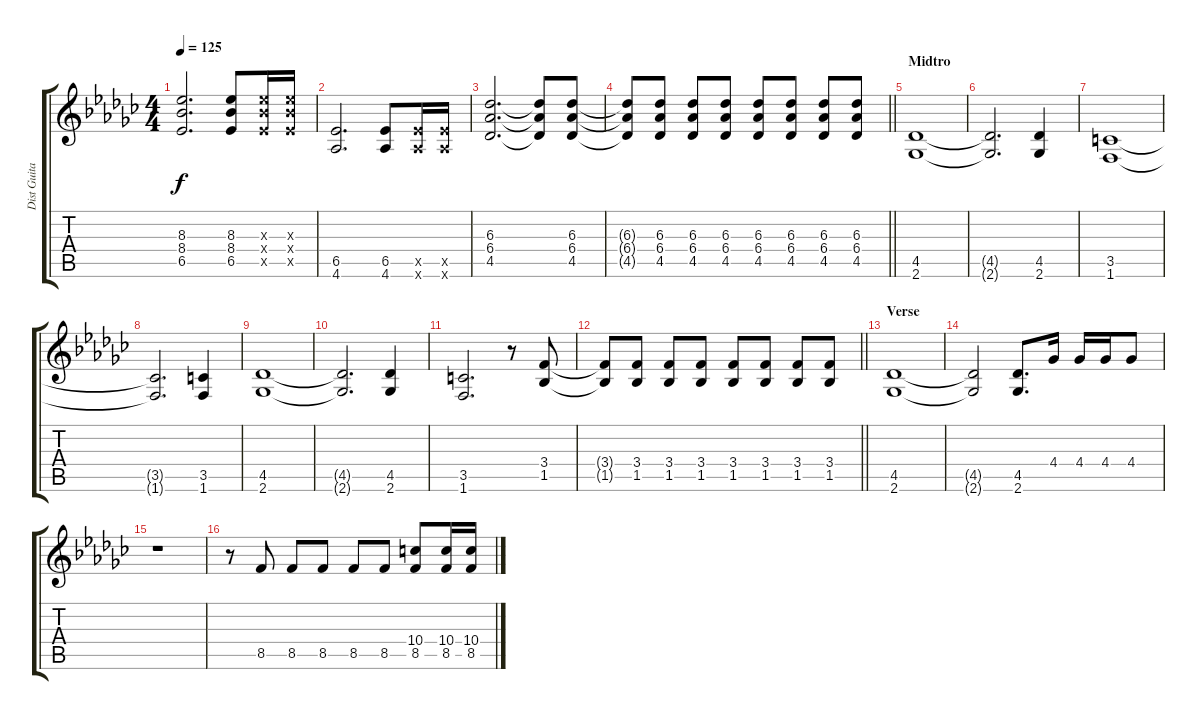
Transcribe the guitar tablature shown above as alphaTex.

\track ("Dist Guitar" "Dist Guita") {instrument distortionguitar}
\staff {score tabs}
\tuning (E4 B3 G3 D3 A2 E2) {hide}
\ts (4 4)
\tempo 125
\clef g2
\ks gb
(8.3 8.4 6.5).2{d dy f} (8.3 8.4 6.5).8 (8.3{x} 8.4{x} 6.5{x}).16 (8.3{x} 8.4{x} 6.5{x}).16 |
(6.5 4.6).2{d} (6.5 4.6).8 (6.5{x} 4.6{x}).16 (6.5{x} 4.6{x}).16 |
(6.3 6.4 4.5).2{d} (6.3{t} 6.4{t} 4.5{t}).8 (6.3 6.4 4.5).8 |
\barLineRight lightlight
(6.3{t} 6.4{t} 4.5{t}).8 (6.3 6.4 4.5).8 (6.3 6.4 4.5).8 (6.3 6.4 4.5).8 (6.3 6.4 4.5).8 (6.3 6.4 4.5).8 (6.3 6.4 4.5).8 (6.3 6.4 4.5).8 |
\section ("" "Midtro")
(4.5 2.6).1 |
(4.5{t} 2.6{t}).2{d} (4.5 2.6).4 |
(3.5 1.6).1 |
(3.5{t} 1.6{t}).2{d} (3.5 1.6).4 |
(4.5 2.6).1 |
(4.5{t} 2.6{t}).2{d} (4.5 2.6).4 |
(3.5 1.6).2{d} r.8 (3.4 1.5).8 |
\barLineRight lightlight
(3.4{t} 1.5{t}).8 (3.4 1.5).8 (3.4 1.5).8 (3.4 1.5).8 (3.4 1.5).8 (3.4 1.5).8 (3.4 1.5).8 (3.4 1.5).8 |
\section ("" "Verse")
(4.5 2.6).1 |
(4.5{t} 2.6{t}).2 (4.5 2.6).8{d} 4.4.16 4.4.16 4.4.16 4.4.8 |
r.1 |
r.8 8.5.8 8.5.8 8.5.8 8.5.8 8.5.8 (10.4 8.5).8 (10.4 8.5).16 (10.4 8.5).16
